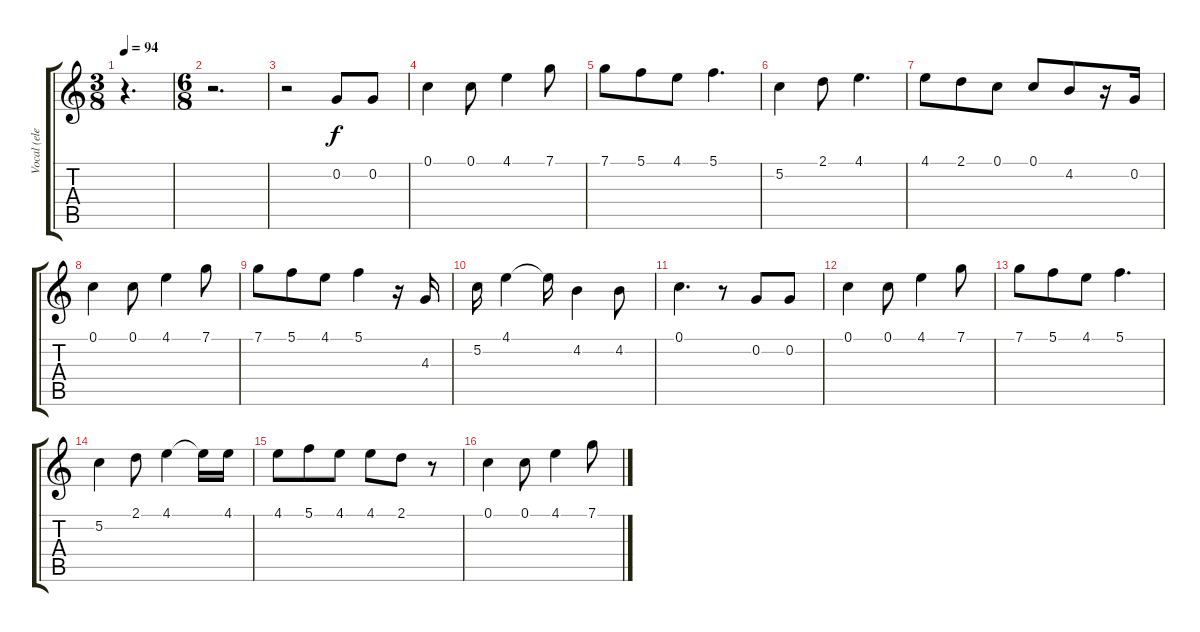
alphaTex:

\track ("Vocal (electro acoustic)" "Vocal (ele") {instrument acousticguitarnylon}
\staff {score tabs}
\tuning (C4 G3 Eb3 Bb2 F2 C2) {hide}
\ts (3 8)
\tempo 94
\clef g2
\ks c
r.4{d dy f} |
\ts (6 8)
r.2{d} |
r.2 0.2.8 0.2.8 |
0.1.4 0.1.8 4.1.4 7.1.8 |
7.1.8 5.1.8 4.1.8 5.1.4{d} |
5.2.4 2.1.8 4.1.4{d} |
4.1.8 2.1.8 0.1.8 0.1.8 4.2.8 r.16 0.2.16 |
0.1.4 0.1.8 4.1.4 7.1.8 |
7.1.8 5.1.8 4.1.8 5.1.4 r.16 4.3.16 |
5.2.16 4.1.4 4.1{t}.16 4.2.4 4.2.8 |
0.1.4{d} r.8 0.2.8 0.2.8 |
0.1.4 0.1.8 4.1.4 7.1.8 |
7.1.8 5.1.8 4.1.8 5.1.4{d} |
5.2.4 2.1.8 4.1.4 4.1{t}.16 4.1.16 |
4.1.8 5.1.8 4.1.8 4.1.8 2.1.8 r.8 |
0.1.4 0.1.8 4.1.4 7.1.8
